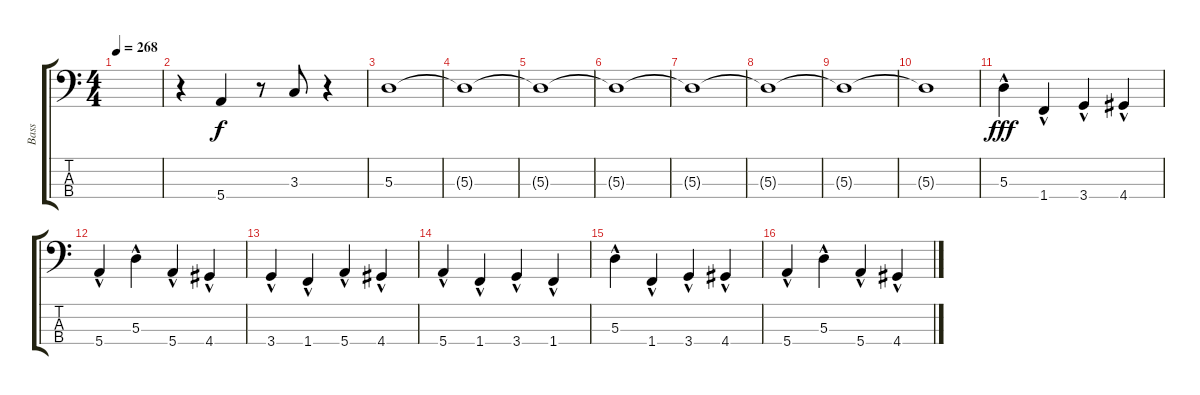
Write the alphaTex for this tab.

\track ("Bass" "Bass") {instrument electricbassfinger}
\staff {score tabs}
\tuning (G2 D2 A1 E1) {hide}
\ts (4 4)
\tempo 268
\clef f4
\ks c
|
r.4 5.4.4 r.8 3.3.8 r.4 |
5.3.1 |
5.3{t}.1 |
5.3{t}.1 |
5.3{t}.1 |
5.3{t}.1 |
5.3{t}.1 |
5.3{t}.1 |
5.3{t}.1 |
5.3{hac}.4{dy fff} 1.4{hac}.4 3.4{hac}.4 4.4{hac}.4 |
5.4{hac}.4 5.3{hac}.4 5.4{hac}.4 4.4{hac}.4 |
3.4{hac}.4 1.4{hac}.4 5.4{hac}.4 4.4{hac}.4 |
5.4{hac}.4 1.4{hac}.4 3.4{hac}.4 1.4{hac}.4 |
5.3{hac}.4 1.4{hac}.4 3.4{hac}.4 4.4{hac}.4 |
5.4{hac}.4 5.3{hac}.4 5.4{hac}.4 4.4{hac}.4
